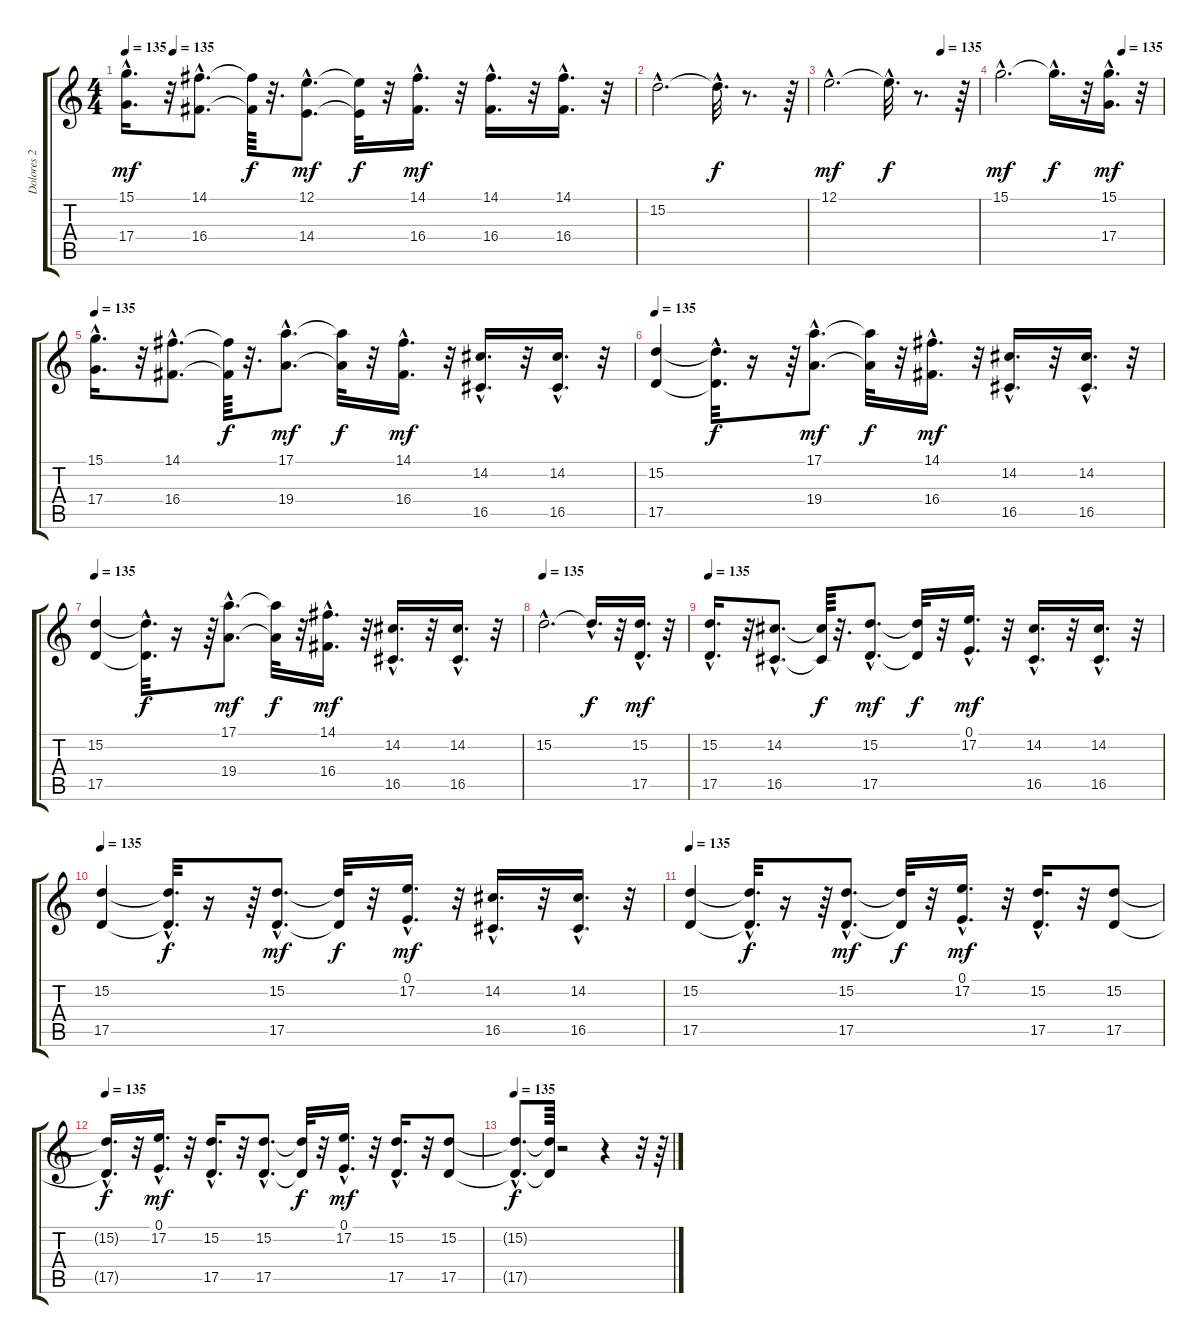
\track ("Dolores 2" "Dolores 2") {instrument pad3polysynth}
\staff {score tabs}
\tuning (E4 B3 G3 D3 A2 E2) {hide}
\ts (4 4)
\tempo 135
\tempo (135 0.09375)
\clef g2
\ks c
(15.1{hac} 17.4{hac}).16{d dy mf} r.32 (14.1{hac} 16.4{hac}).8{d} (14.1{t} 16.4{t}).64{dy f} r.32{d} (12.1{hac} 14.4{hac}).8{d dy mf} (12.1{t} 14.4{t}).32{dy f} r.32 (14.1{hac} 16.4{hac}).16{d dy mf} r.32 (14.1{hac} 16.4{hac}).16{d} r.32 (14.1{hac} 16.4{hac}).16{d} r.32 |
15.2{hac}.2{d} 15.2{hac t}.32{d dy f} r.8{d} r.64 |
\tempo (135 0.75)
12.1{hac}.2{d dy mf} 12.1{hac t}.32{d dy f} r.8{d} r.64 |
\tempo (135 0.75)
15.1{hac}.2{d dy mf} 15.1{hac t}.16{d dy f} r.32 (15.1{hac} 17.4{hac}).16{d dy mf} r.32 |
\tempo 135
(15.1{hac} 17.4{hac}).16{d} r.32 (14.1{hac} 16.4{hac}).8{d} (14.1{t} 16.4{t}).64{dy f} r.32{d} (17.1{hac} 19.4{hac}).8{d dy mf} (17.1{t} 19.4{t}).32{dy f} r.32 (14.1{hac} 16.4{hac}).16{d dy mf} r.32 (14.2{hac} 16.5{hac}).16{d} r.32 (14.2{hac} 16.5{hac}).16{d} r.32 |
\tempo 135
(15.2 17.5).4 (15.2{hac t} 17.5{hac t}).32{d dy f} r.16 r.64 (17.1{hac} 19.4{hac}).8{d dy mf} (17.1{t} 19.4{t}).32{dy f} r.32 (14.1{hac} 16.4{hac}).16{d dy mf} r.32 (14.2{hac} 16.5{hac}).16{d} r.32 (14.2{hac} 16.5{hac}).16{d} r.32 |
\tempo 135
(15.2 17.5).4 (15.2{hac t} 17.5{hac t}).32{d dy f} r.16 r.64 (17.1{hac} 19.4{hac}).8{d dy mf} (17.1{t} 19.4{t}).32{dy f} r.32 (14.1{hac} 16.4{hac}).16{d dy mf} r.32 (14.2{hac} 16.5{hac}).16{d} r.32 (14.2{hac} 16.5{hac}).16{d} r.32 |
\tempo 135
15.2{hac}.2{d} 15.2{hac t}.16{d dy f} r.32 (15.2{hac} 17.5{hac}).16{d dy mf} r.32 |
\tempo 135
(15.2{hac} 17.5{hac}).16{d} r.32 (14.2{hac} 16.5{hac}).8{d} (14.2{t} 16.5{t}).64{dy f} r.32{d} (15.2{hac} 17.5{hac}).8{d dy mf} (15.2{t} 17.5{t}).32{dy f} r.32 (0.1{hac} 17.2{hac}).16{d dy mf} r.32 (14.2{hac} 16.5{hac}).16{d} r.32 (14.2{hac} 16.5{hac}).16{d} r.32 |
\tempo 135
(15.2 17.5).4 (15.2{hac t} 17.5{hac t}).32{d dy f} r.16 r.64 (15.2{hac} 17.5{hac}).8{d dy mf} (15.2{t} 17.5{t}).32{dy f} r.32 (0.1{hac} 17.2{hac}).16{d dy mf} r.32 (14.2{hac} 16.5{hac}).16{d} r.32 (14.2{hac} 16.5{hac}).16{d} r.32 |
\tempo 135
(15.2 17.5).4 (15.2{hac t} 17.5{hac t}).32{d dy f} r.16 r.64 (15.2{hac} 17.5{hac}).8{d dy mf} (15.2{t} 17.5{t}).32{dy f} r.32 (0.1{hac} 17.2{hac}).16{d dy mf} r.32 (15.2{hac} 17.5{hac}).16{d} r.32 (15.2 17.5).8 |
\tempo 135
(15.2{hac t} 17.5{hac t}).16{d dy f} r.32 (0.1{hac} 17.2{hac}).16{d dy mf} r.32 (15.2{hac} 17.5{hac}).16{d} r.32 (15.2{hac} 17.5{hac}).8{d} (15.2{t} 17.5{t}).32{dy f} r.32 (0.1{hac} 17.2{hac}).16{d dy mf} r.32 (15.2{hac} 17.5{hac}).16{d} r.32 (15.2 17.5).8 |
\tempo 135
(15.2{hac t} 17.5{hac t}).8{d dy f} (15.2{t} 17.5{t}).64 r.2 r.4 r.32 r.64
